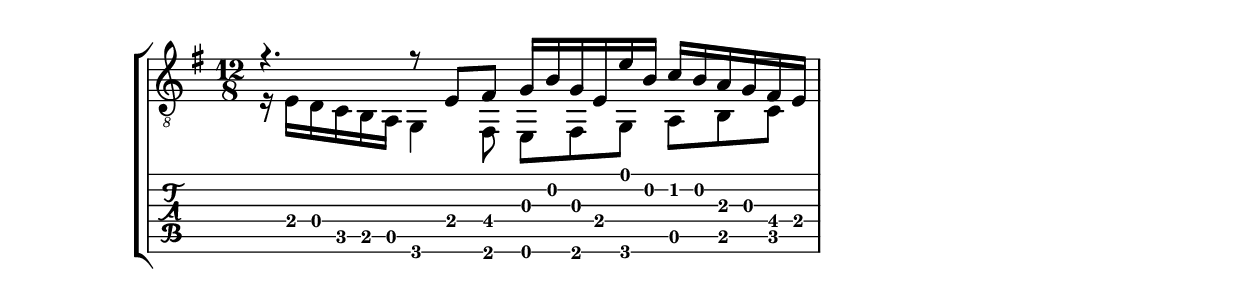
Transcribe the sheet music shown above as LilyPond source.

%% Do not edit this file; it is automatically
%% generated from LSR http://lsr.dsi.unimi.it
%% This file is in the public domain.
\version "2.13.16"

\header {
  lsrtags = "fretted-strings"

%% Translation of GIT committish: 1d589aa04c20d7711bf662618adbdd6d445db29d
  texidoces = "
La polifonía se crea de la misma forma en un @code{TabStaff} que
en una pauta normal.

"
  doctitlees = "Polifonía en tablaturas"

%% Translation of GIT committish: 0a868be38a775ecb1ef935b079000cebbc64de40
  texidocde = "
Polyphonie kann in einer Tabulatur (@code{TabStaff}) genauso wie in einem
normalen Notensystem erstellt werden.

"
  doctitlede = "Polyphonie in einer Tabulatur"
%% Translation of GIT committish: ac6297e4fa174ac5759cc450ad085c2fac9ba00b

  texidocfr = "
Une section polyphonique s'obtient dans un @code{TabStaff} de la
même manière que dans une portée normale.

"
  doctitlefr = "Polyphonie en mode tablature"


  texidoc = "
Polyphony is created the same way in a @code{TabStaff} as in a regular
staff.

"
  doctitle = "Polyphony in tablature"
} % begin verbatim

upper = \relative c' {
  \time 12/8
  \key e \minor
  \voiceOne
  r4. r8 e, fis g16 b g e e' b c b a g fis e
}

lower = \relative c {
  \key e \minor
  \voiceTwo
  r16 e d c b a g4 fis8 e fis g a b c
}

\score {
  <<
    \new StaffGroup = "tab with traditional" <<
      \new Staff = "guitar traditional" <<
        \clef "treble_8"
        \context Voice = "upper" \upper
        \context Voice = "lower" \lower
      >>
      \new TabStaff = "guitar tab" <<
        \context TabVoice = "upper" \upper
        \context TabVoice = "lower" \lower
      >>
    >>
  >>
}

